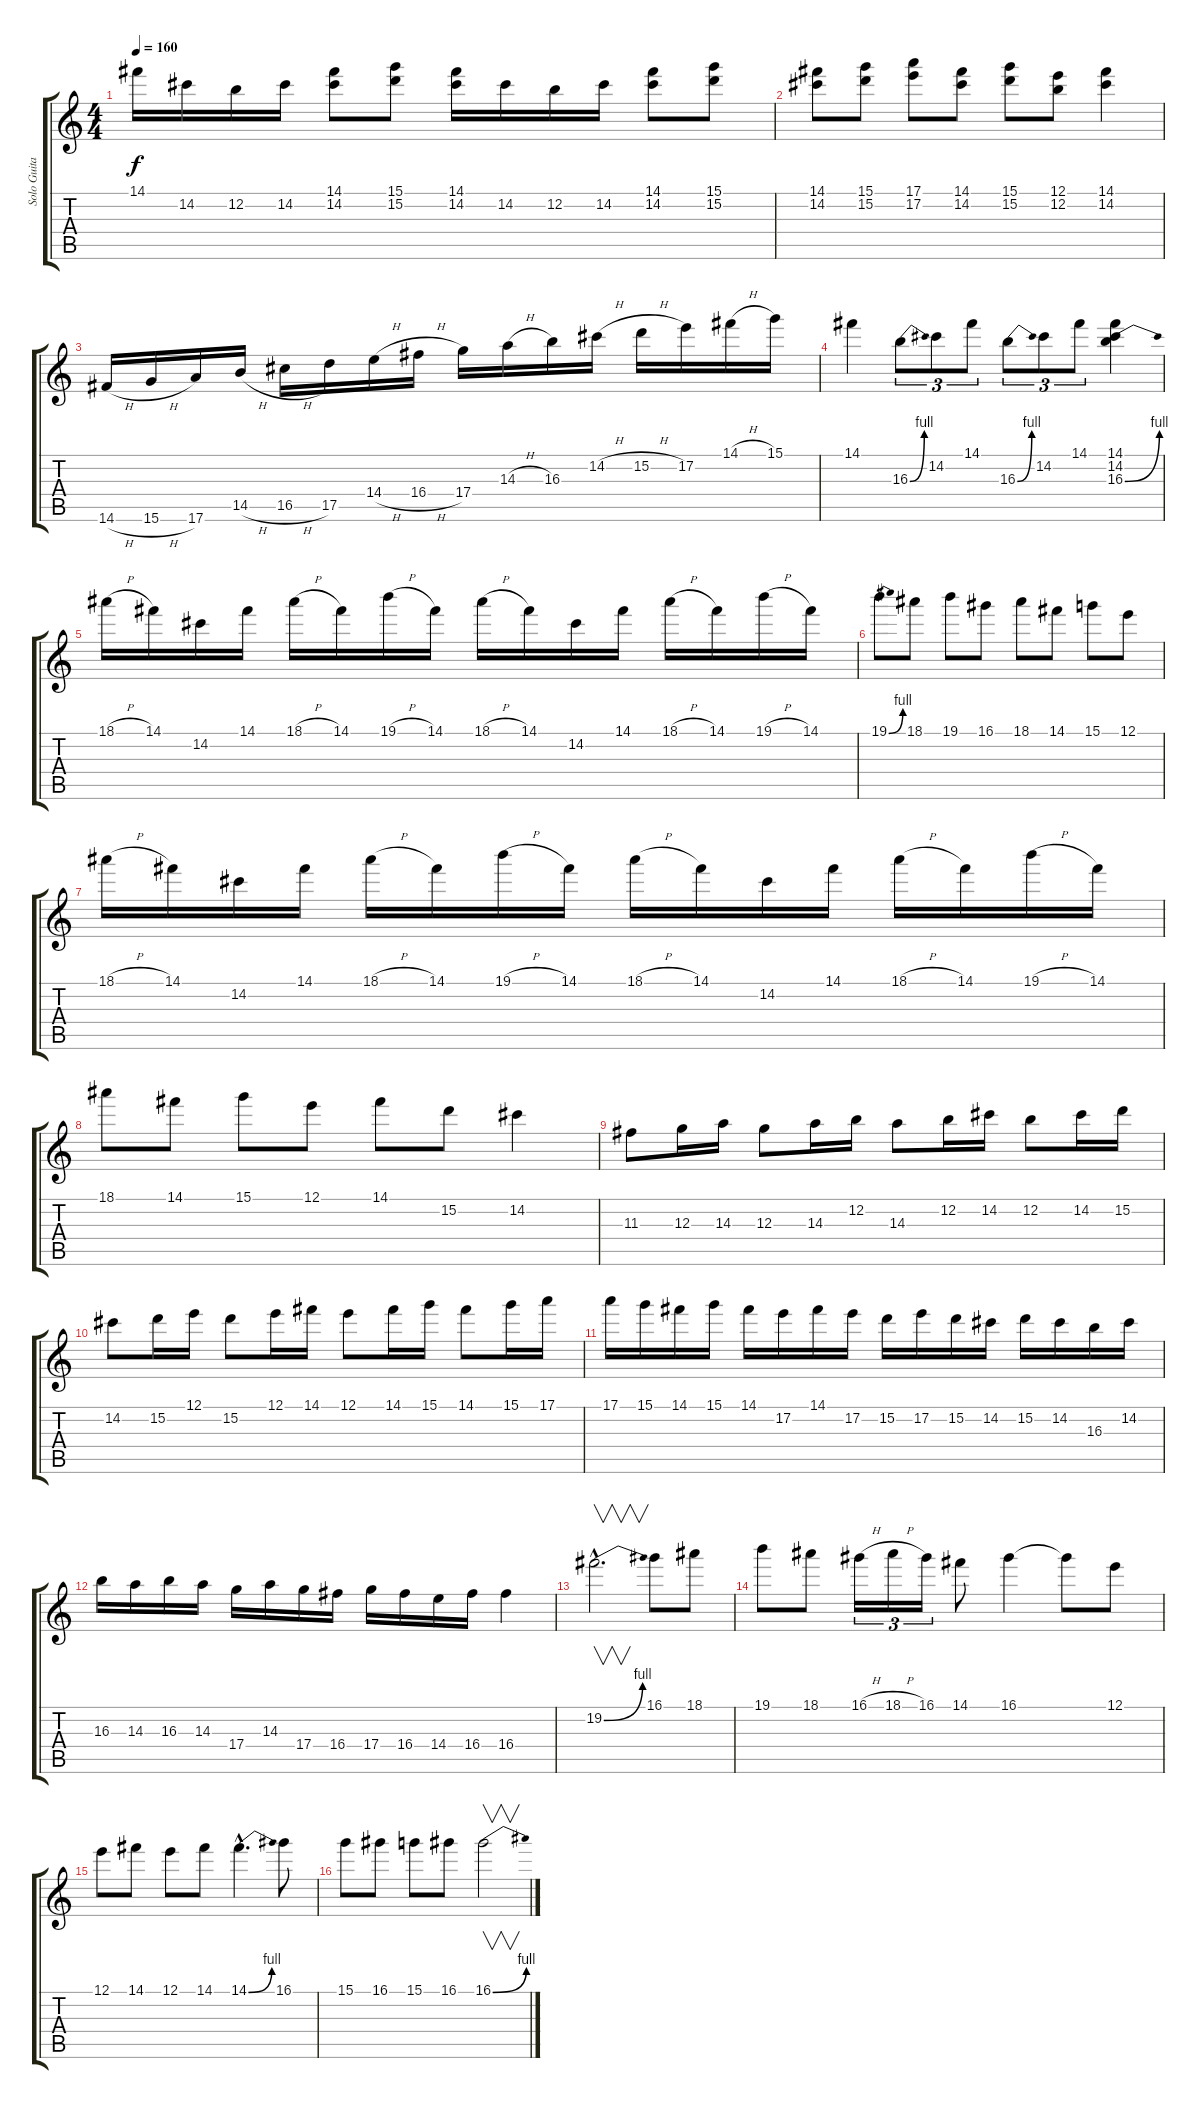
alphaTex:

\track ("Solo Guitar" "Solo Guita") {instrument distortionguitar}
\staff {score tabs}
\tuning (E4 B3 G3 D3 A2 E2) {hide}
\ts (4 4)
\tempo 160
\clef g2
\ks c
14.1.16{dy f} 14.2.16 12.2.16 14.2.16 (14.1 14.2).8 (15.1 15.2).8 (14.1 14.2).16 14.2.16 12.2.16 14.2.16 (14.1 14.2).8 (15.1 15.2).8 |
(14.1 14.2).8 (15.1 15.2).8 (17.1 17.2).8 (14.1 14.2).8 (15.1 15.2).8 (12.1 12.2).8 (14.1 14.2).4 |
14.6{h}.16 15.6{h}.16 17.6.16 14.5{h}.16 16.5{h}.16 17.5.16 14.4{h}.16 16.4{h}.16 17.4.16 14.3{h}.16 16.3.16 14.2{h}.16 15.2{h}.16 17.2.16 14.1{h}.16 15.1.16 |
14.1.4 16.3{be (bend 0 0 60 4)}.8{tu (3 2)} 14.2.8{tu (3 2)} 14.1.8{tu (3 2)} 16.3{be (bend 0 0 60 4)}.8{tu (3 2)} 14.2.8{tu (3 2)} 14.1.8{tu (3 2)} (14.1 14.2 16.3{be (bend 0 0 60 4)}).4 |
18.1{h}.16 14.1.16 14.2.16 14.1.16 18.1{h}.16 14.1.16 19.1{h}.16 14.1.16 18.1{h}.16 14.1.16 14.2.16 14.1.16 18.1{h}.16 14.1.16 19.1{h}.16 14.1.16 |
19.1{be (bend 0 0 60 4)}.8 18.1.8 19.1.8 16.1.8 18.1.8 14.1.8 15.1.8 12.1.8 |
18.1{h}.16 14.1.16 14.2.16 14.1.16 18.1{h}.16 14.1.16 19.1{h}.16 14.1.16 18.1{h}.16 14.1.16 14.2.16 14.1.16 18.1{h}.16 14.1.16 19.1{h}.16 14.1.16 |
18.1.8 14.1.8 15.1.8 12.1.8 14.1.8 15.2.8 14.2.4 |
11.3.8 12.3.16 14.3.16 12.3.8 14.3.16 12.2.16 14.3.8 12.2.16 14.2.16 12.2.8 14.2.16 15.2.16 |
14.2.8 15.2.16 12.1.16 15.2.8 12.1.16 14.1.16 12.1.8 14.1.16 15.1.16 14.1.8 15.1.16 17.1.16 |
17.1.16 15.1.16 14.1.16 15.1.16 14.1.16 17.2.16 14.1.16 17.2.16 15.2.16 17.2.16 15.2.16 14.2.16 15.2.16 14.2.16 16.3.16 14.2.16 |
16.3.16 14.3.16 16.3.16 14.3.16 17.4.16 14.3.16 17.4.16 16.4.16 17.4.16 16.4.16 14.4.16 16.4.16 16.4.4 |
19.2{be (bend 0 0 60 4) hac}.2{v d} 16.1.8 18.1.8 |
19.1.8 18.1.8 16.1{h}.16{tu (3 2)} 18.1{h}.16{tu (3 2)} 16.1.16{tu (3 2)} 14.1.8 16.1.4 16.1{t}.8 12.1.8 |
12.1.8 14.1.8 12.1.8 14.1.8 14.1{be (bend 0 0 60 4) hac}.4{d} 16.1.8 |
15.1.8 16.1.8 15.1.8 16.1.8 16.1{be (bend 0 0 60 4)}.2{v}
